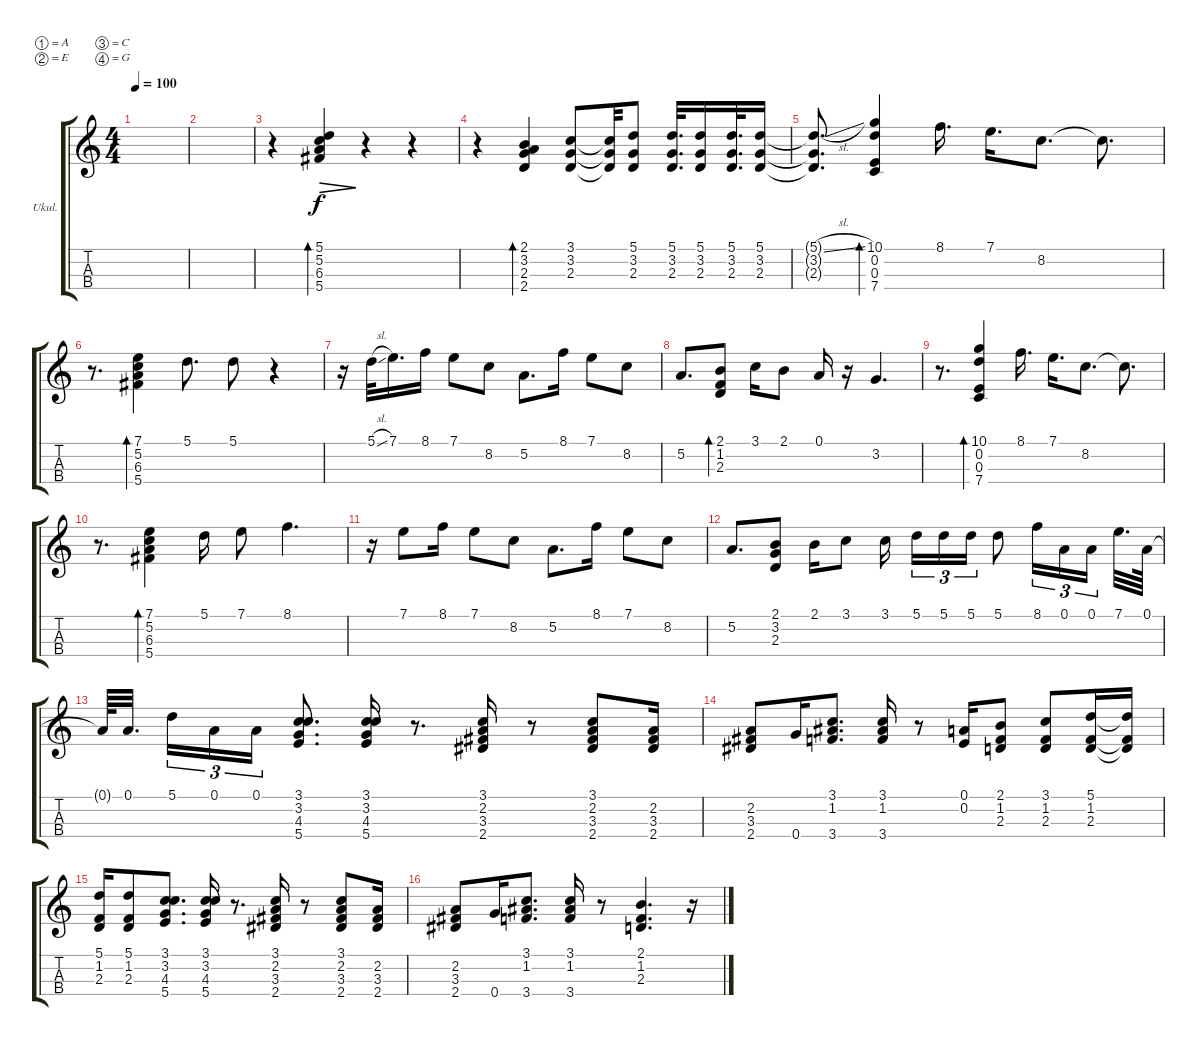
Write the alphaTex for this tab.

\defaultSystemsLayout 4
\bracketExtendMode groupsimilarinstruments
\firstSystemTrackNameOrientation horizontal
\otherSystemsTrackNameOrientation horizontal
\track ("Ukulele" "Ukul.") {instrument shamisen}
\staff {score tabs}
\tuning (A4 E4 C4 G4)
\ts (4 4)
\tempo 100
\clef g2
\scale
0.333333
\ks c
|
\scale
0.333333 |
\scale
0.333333 r.4 (5.1 6.3 5.2 5.4).4{bd 127 dec} r.4 r.4 |
\scale
0.333333 r.4 (2.1 3.2 2.3 2.4).4{bd 128} (3.1 3.2 2.3).8 (3.1{t} 3.2{t} 2.3{t}).32 (5.1 3.2 2.3).8 (5.1 3.2 2.3).32{d} (5.1 3.2 2.3).16 (5.1 3.2 2.3).32{d} (5.1 3.2 2.3).16 |
\scale
0.333333 (2.3{t} 3.2{t} 5.1{sl t}).8{d} (10.1 7.4 0.2 0.3).4{bd 122} 8.1.16{d} 7.1.16{d} 8.2.8{d} 8.2{t}.8{d} |
\scale
0.333333 r.8{d} (5.4 7.1 6.3 5.2).4{bd 121} 5.1.8{d} 5.1.8 r.4 |
\scale
0.333333 r.16 5.1{sl}.32 7.1.16{d} 8.1.16 7.1.8 8.2.8 5.2.8{d} 8.1.16 7.1.8 8.2.8 |
\scale
0.333333 5.2.8{d} (2.1 1.2 2.3).8{bd 48} 3.1.16 2.1.8 0.1.16 r.16 3.2.4{d} |
\scale
0.333333 r.8{d} (10.1 7.4 0.2 0.3).4{bd 122} 8.1.16{d} 7.1.16{d} 8.2.8{d} 8.2{t}.8{d} |
\scale
0.333333 r.8{d} (5.4 7.1 6.3 5.2).4{bd 79} 5.1.16 7.1.8 8.1.4{d} |
\scale
0.333333 r.16 7.1.8 8.1.16 7.1.8 8.2.8 5.2.8{d} 8.1.16 7.1.8 8.2.8 |
\scale
0.333333 5.2.8{d} (2.3 2.1 3.2).8 2.1.16 3.1.8 3.1.16 5.1.16{tu (3 2)} 5.1.16{tu (3 2)} 5.1.16{tu (3 2)} 5.1.8 8.1.16{tu (3 2)} 0.1.16{tu (3 2)} 0.1.16{tu (3 2)} 7.1.32{d} 0.1.64 |
\scale
0.333333 0.1{t}.64 0.1.32{d} 5.1.16{tu (3 2)} 0.1.16{tu (3 2)} 0.1.16{tu (3 2)} (3.1 3.2 4.3 5.4).8{d} (3.1 3.2 4.3 5.4).16 r.8{d} (2.4 3.1 2.2 3.3).16 r.8 (3.1 2.2 2.4 3.3).8 (2.2 3.3 2.4).16 |
\scale
0.333333 (2.2 3.3 2.4).8 0.4.16 (3.1 1.2 3.4).8{d} (3.1 1.2 3.4).16 r.8 (0.1 0.2).16 (2.1 2.3 1.2).8 (2.3 1.2 3.1).8 (5.1 1.2 2.3).16 (5.1{t} 1.2{t} 2.3{t}).16 |
\scale
0.333333 (5.1 1.2 2.3).16 (5.1 1.2 2.3).8 (3.1 3.2 4.3 5.4).8{d} (3.1 3.2 4.3 5.4).16 r.8{d} (2.4 3.1 2.2 3.3).16 r.8 (3.1 2.2 2.4 3.3).8 (2.2 3.3 2.4).16 |
\scale
0.333333 (2.2 3.3 2.4).8 0.4.16 (3.1 1.2 3.4).8{d} (3.1 1.2 3.4).16 r.8 (2.1 2.3 1.2).4{d} r.16
